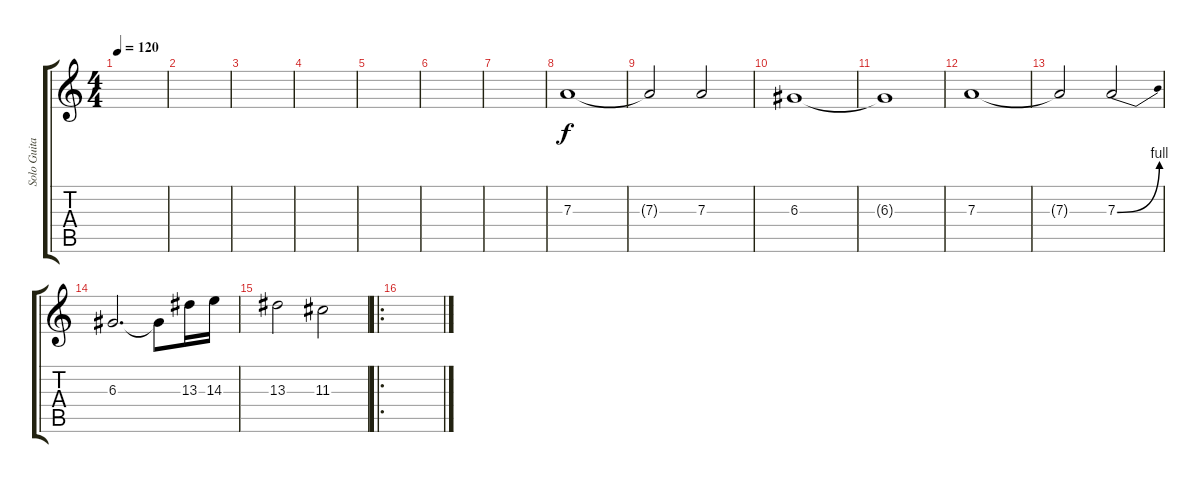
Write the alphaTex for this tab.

\track ("Solo Guitar" "Solo Guita") {instrument distortionguitar}
\staff {score tabs}
\tuning (B3 Gb3 D3 A2 E2 B1) {hide}
\ts (4 4)
\tempo 120
\clef g2
\ks c
|
|
|
|
|
|
|
7.3.1 |
7.3{t}.2 7.3.2 |
6.3.1 |
6.3{t}.1 |
7.3.1 |
7.3{t}.2 7.3{be (bend 0 0 60 4)}.2 |
6.3.2{d} 6.3{t}.8 13.3.16 14.3.16 |
13.3.2 11.3.2 |
\ro
